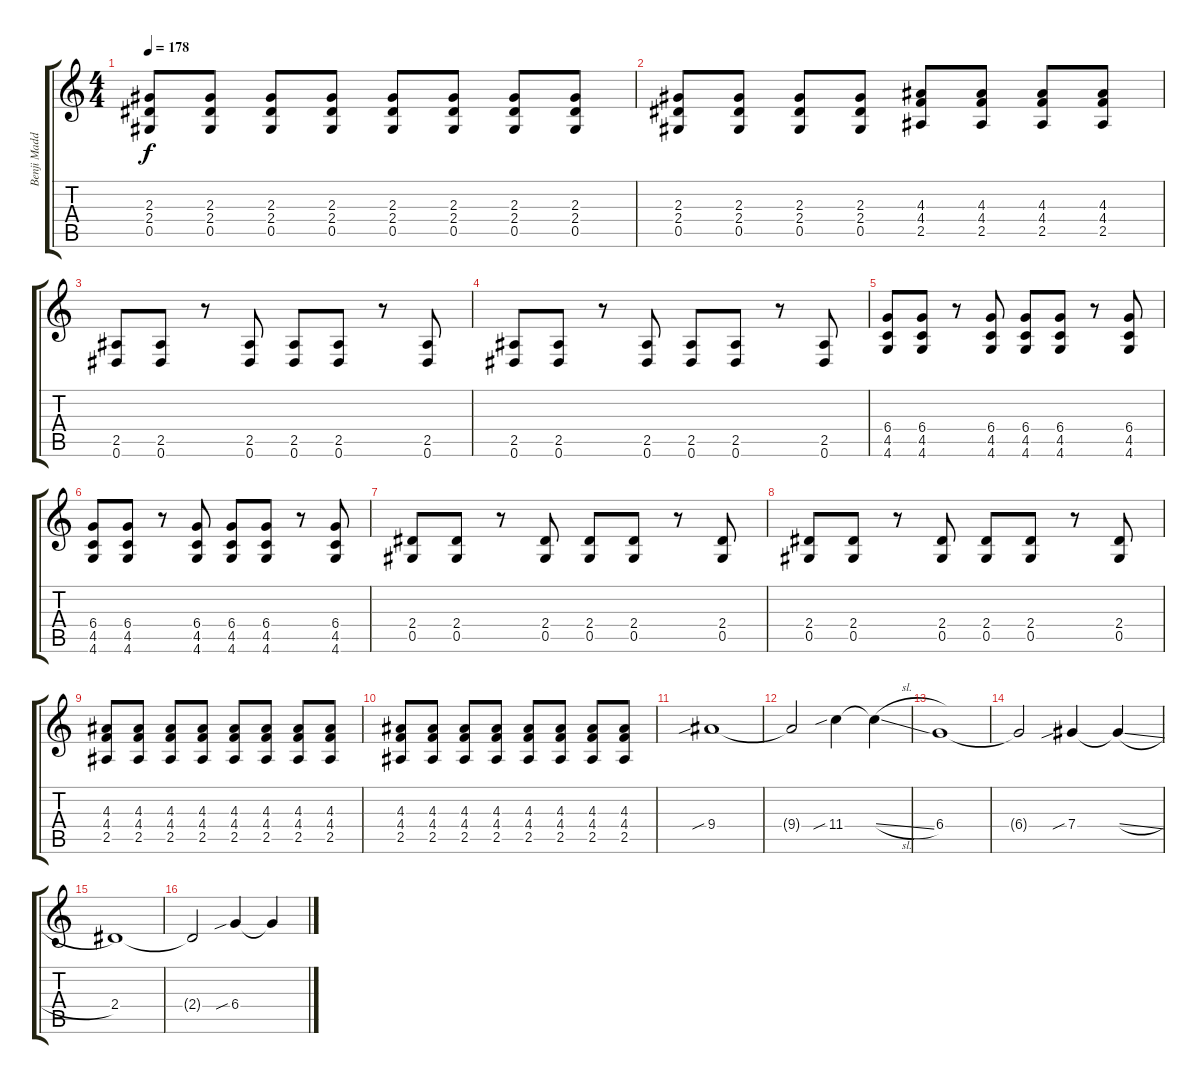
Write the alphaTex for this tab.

\track ("Benji Madden" "Benji Madd") {instrument distortionguitar}
\staff {score tabs}
\tuning (Eb4 Bb3 Gb3 Db3 Ab2 Eb2) {hide}
\ts (4 4)
\tempo 178
\clef g2
\ks c
(2.3 2.4 0.5).8{dy f} (2.3 2.4 0.5).8 (2.3 2.4 0.5).8 (2.3 2.4 0.5).8 (2.3 2.4 0.5).8 (2.3 2.4 0.5).8 (2.3 2.4 0.5).8 (2.3 2.4 0.5).8 |
(2.3 2.4 0.5).8 (2.3 2.4 0.5).8 (2.3 2.4 0.5).8 (2.3 2.4 0.5).8 (4.3 4.4 2.5).8 (4.3 4.4 2.5).8 (4.3 4.4 2.5).8 (4.3 4.4 2.5).8 |
(2.5 0.6).8 (2.5 0.6).8 r.8 (2.5 0.6).8 (2.5 0.6).8 (2.5 0.6).8 r.8 (2.5 0.6).8 |
(2.5 0.6).8 (2.5 0.6).8 r.8 (2.5 0.6).8 (2.5 0.6).8 (2.5 0.6).8 r.8 (2.5 0.6).8 |
(6.4 4.5 4.6).8 (6.4 4.5 4.6).8 r.8 (6.4 4.5 4.6).8 (6.4 4.5 4.6).8 (6.4 4.5 4.6).8 r.8 (6.4 4.5 4.6).8 |
(6.4 4.5 4.6).8 (6.4 4.5 4.6).8 r.8 (6.4 4.5 4.6).8 (6.4 4.5 4.6).8 (6.4 4.5 4.6).8 r.8 (6.4 4.5 4.6).8 |
(2.4 0.5).8 (2.4 0.5).8 r.8 (2.4 0.5).8 (2.4 0.5).8 (2.4 0.5).8 r.8 (2.4 0.5).8 |
(2.4 0.5).8 (2.4 0.5).8 r.8 (2.4 0.5).8 (2.4 0.5).8 (2.4 0.5).8 r.8 (2.4 0.5).8 |
(4.3 4.4 2.5).8 (4.3 4.4 2.5).8 (4.3 4.4 2.5).8 (4.3 4.4 2.5).8 (4.3 4.4 2.5).8 (4.3 4.4 2.5).8 (4.3 4.4 2.5).8 (4.3 4.4 2.5).8 |
(4.3 4.4 2.5).8 (4.3 4.4 2.5).8 (4.3 4.4 2.5).8 (4.3 4.4 2.5).8 (4.3 4.4 2.5).8 (4.3 4.4 2.5).8 (4.3 4.4 2.5).8 (4.3 4.4 2.5).8 |
9.4{sib}.1 |
9.4{t}.2 11.4{sib}.4 11.4{sl t}.4 |
6.4.1 |
6.4{t}.2 7.4{sib}.4 7.4{sl t}.4 |
2.4.1 |
2.4{t}.2 6.4{sib}.4 6.4{sl t}.4
